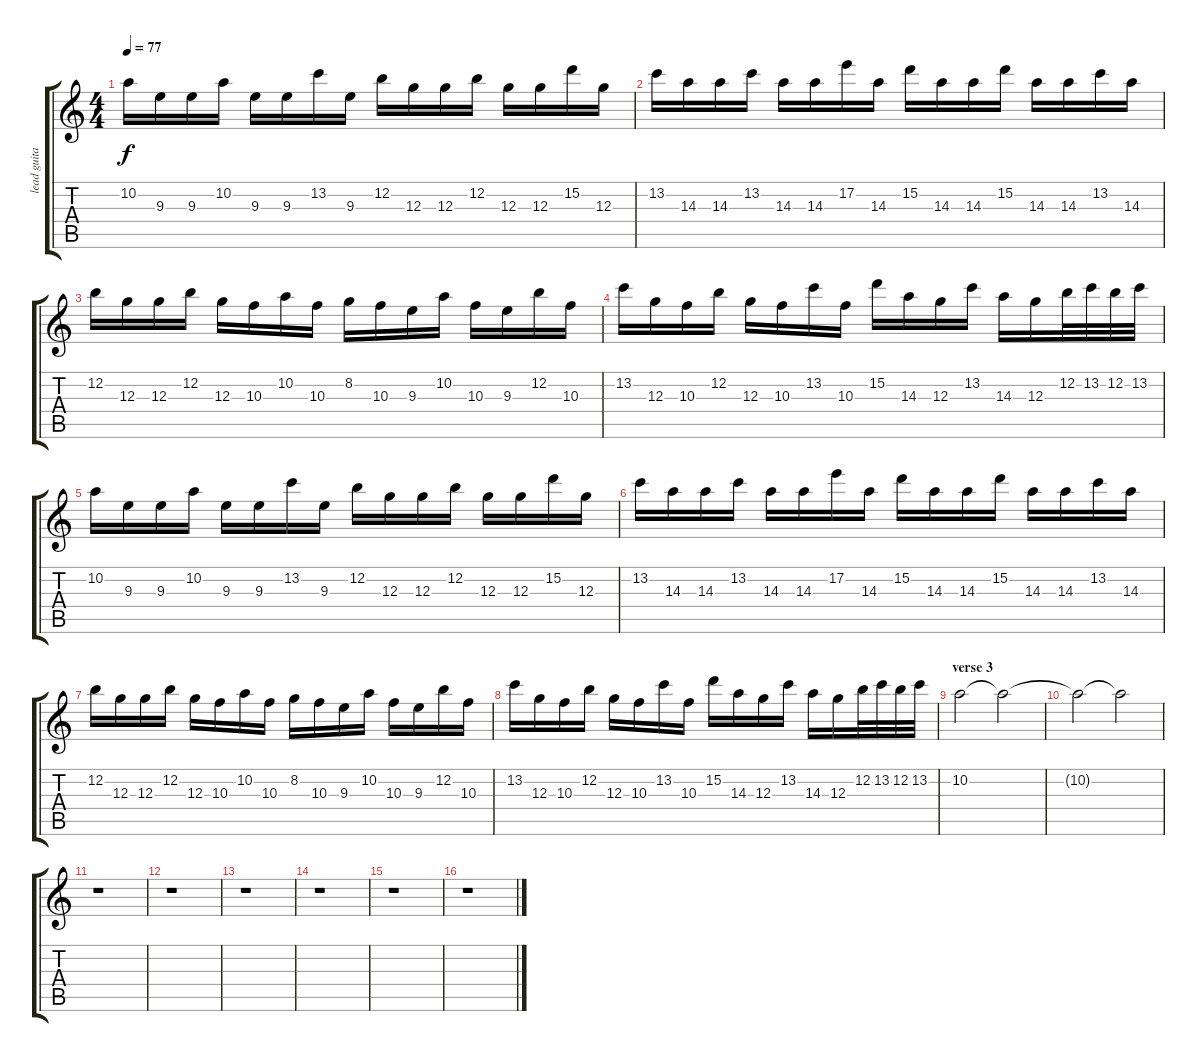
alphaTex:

\track ("lead guitar 2" "lead guita") {instrument distortionguitar}
\staff {score tabs}
\tuning (E4 B3 G3 D3 A2 E2) {hide}
\ts (4 4)
\section ("" "")
\tempo 77
\clef g2
\ks c
10.2.16{dy f volume 15} 9.3.16 9.3.16 10.2.16 9.3.16 9.3.16 13.2.16 9.3.16 12.2.16 12.3.16 12.3.16 12.2.16 12.3.16 12.3.16 15.2.16 12.3.16 |
13.2.16 14.3.16 14.3.16 13.2.16 14.3.16 14.3.16 17.2.16 14.3.16 15.2.16 14.3.16 14.3.16 15.2.16 14.3.16 14.3.16 13.2.16 14.3.16 |
12.2.16 12.3.16 12.3.16 12.2.16 12.3.16 10.3.16 10.2.16 10.3.16 8.2.16 10.3.16 9.3.16 10.2.16 10.3.16 9.3.16 12.2.16 10.3.16 |
13.2.16 12.3.16 10.3.16 12.2.16 12.3.16 10.3.16 13.2.16 10.3.16 15.2.16 14.3.16 12.3.16 13.2.16 14.3.16 12.3.16 12.2.32 13.2.32 12.2.32 13.2.32 |
10.2.16{volume 14} 9.3.16 9.3.16 10.2.16 9.3.16 9.3.16 13.2.16 9.3.16 12.2.16 12.3.16 12.3.16 12.2.16 12.3.16 12.3.16 15.2.16 12.3.16 |
13.2.16 14.3.16 14.3.16 13.2.16 14.3.16 14.3.16 17.2.16 14.3.16 15.2.16 14.3.16 14.3.16 15.2.16 14.3.16 14.3.16 13.2.16 14.3.16 |
12.2.16 12.3.16 12.3.16 12.2.16 12.3.16 10.3.16 10.2.16 10.3.16 8.2.16 10.3.16 9.3.16 10.2.16 10.3.16 9.3.16 12.2.16 10.3.16 |
13.2.16 12.3.16 10.3.16 12.2.16 12.3.16 10.3.16 13.2.16 10.3.16 15.2.16 14.3.16 12.3.16 13.2.16 14.3.16 12.3.16 12.2.32 13.2.32 12.2.32 13.2.32 |
\section ("" "verse 3")
10.2.2{volume 11} 10.2{t}.2{volume 8} |
10.2{t}.2{volume 5} 10.2{t}.2{volume 0} |
r.1 |
r.1 |
r.1 |
r.1 |
r.1 |
r.1
